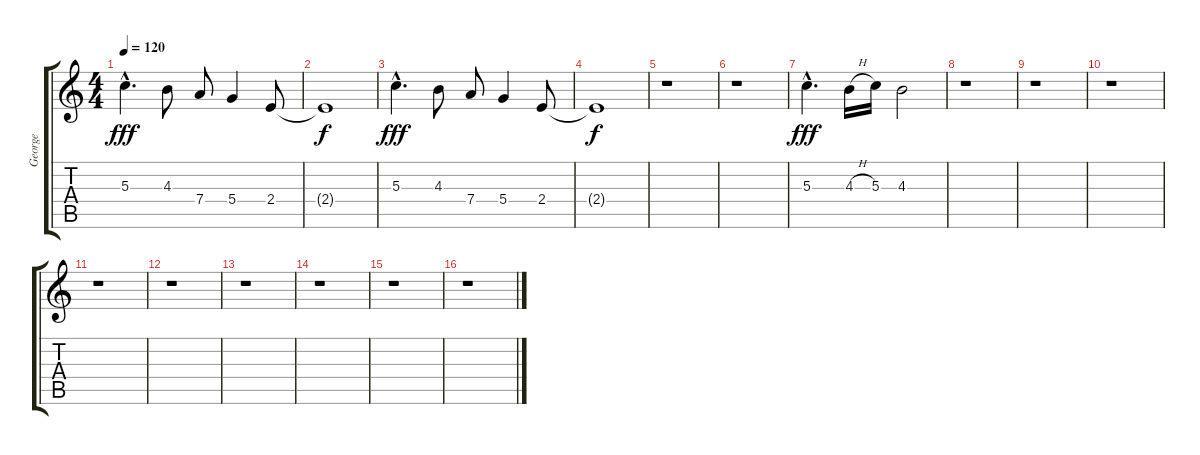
\track ("George" "George") {instrument electricguitarjazz}
\staff {score tabs}
\tuning (E4 B3 G3 D3 A2 E2) {hide}
\ts (4 4)
\tempo 120
\clef g2
\ks c
5.3{hac}.4{d dy fff instrument electricguitarjazz} 4.3.8 7.4.8 5.4.4 2.4.8 |
2.4{t}.1{dy f} |
5.3{hac}.4{d dy fff} 4.3.8 7.4.8 5.4.4 2.4.8 |
2.4{t}.1{dy f} |
r.1 |
r.1 |
5.3{hac}.4{d dy fff} 4.3{h}.16 5.3.16 4.3.2 |
r.1 |
r.1 |
r.1 |
r.1 |
r.1 |
r.1 |
r.1 |
r.1 |
r.1
